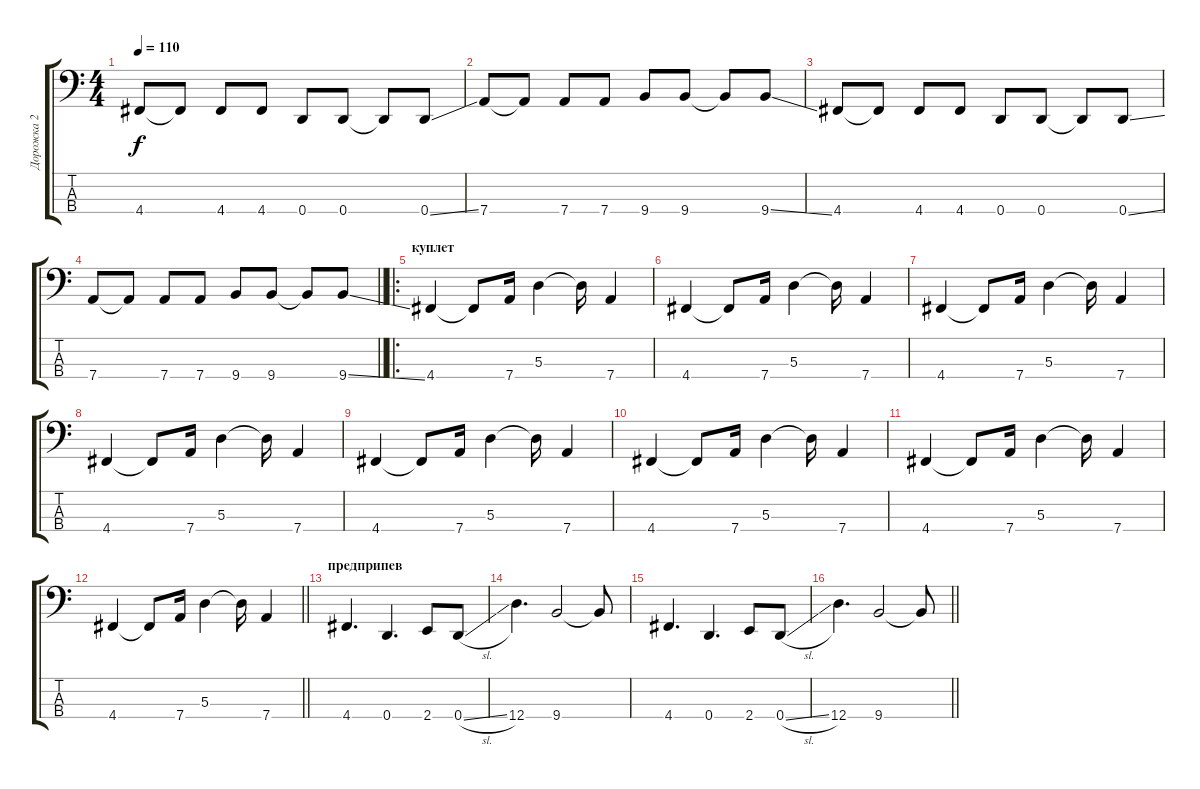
\track ("Дорожка 2" "Дорожка 2") {instrument acousticbass}
\staff {score tabs}
\tuning (G2 D2 A1 D1) {hide}
\ts (4 4)
\tempo 110
\clef f4
\ks c
4.4.8{dy f} 4.4{t}.8 4.4.8 4.4.8 0.4.8 0.4.8 0.4{t}.8 0.4{ss}.8 |
7.4.8 7.4{t}.8 7.4.8 7.4.8 9.4.8 9.4.8 9.4{t}.8 9.4{ss}.8 |
4.4.8 4.4{t}.8 4.4.8 4.4.8 0.4.8 0.4.8 0.4{t}.8 0.4{ss}.8 |
\barLineRight lightlight
7.4.8 7.4{t}.8 7.4.8 7.4.8 9.4.8 9.4.8 9.4{t}.8 9.4{ss}.8 |
\ro
\section ("" "куплет")
4.4.4 4.4{t}.8 7.4.16 5.3.4 5.3{t}.16 7.4.4 |
4.4.4 4.4{t}.8 7.4.16 5.3.4 5.3{t}.16 7.4.4 |
4.4.4 4.4{t}.8 7.4.16 5.3.4 5.3{t}.16 7.4.4 |
4.4.4 4.4{t}.8 7.4.16 5.3.4 5.3{t}.16 7.4.4 |
4.4.4 4.4{t}.8 7.4.16 5.3.4 5.3{t}.16 7.4.4 |
4.4.4 4.4{t}.8 7.4.16 5.3.4 5.3{t}.16 7.4.4 |
4.4.4 4.4{t}.8 7.4.16 5.3.4 5.3{t}.16 7.4.4 |
\barLineRight lightlight
4.4.4 4.4{t}.8 7.4.16 5.3.4 5.3{t}.16 7.4.4 |
\section ("" "предприпев")
4.4.4{d} 0.4.4{d} 2.4.8 0.4{sl}.8 |
12.4.4{d} 9.4.2 9.4{t}.8 |
4.4.4{d} 0.4.4{d} 2.4.8 0.4{sl}.8 |
\barLineRight lightlight
12.4.4{d} 9.4.2 9.4{t}.8
